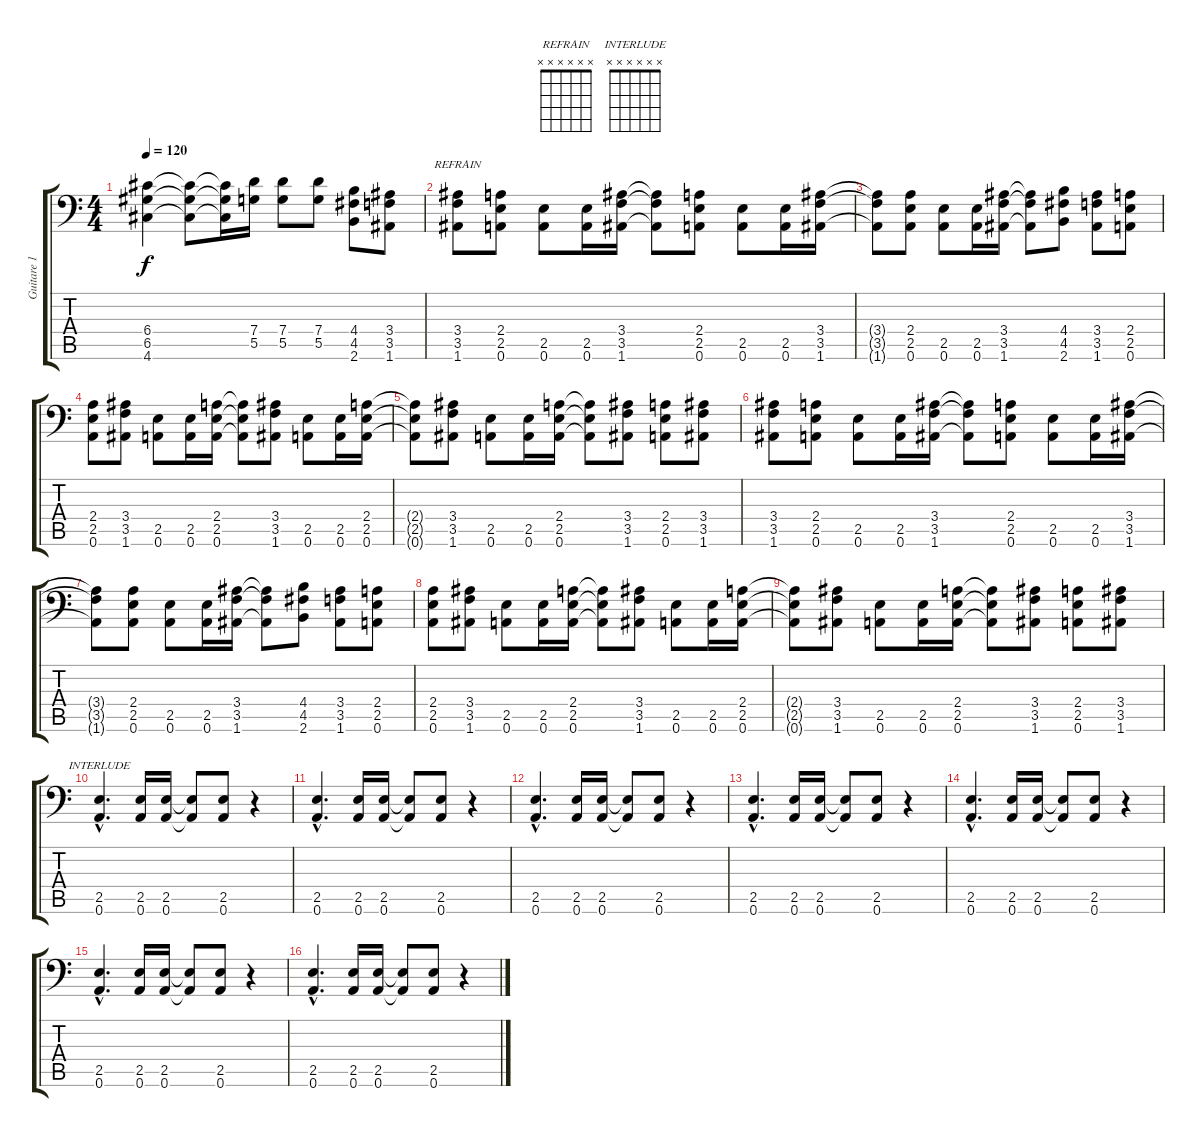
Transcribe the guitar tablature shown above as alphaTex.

\track ("Guitare 1" "Guitare 1") {instrument distortionguitar}
\staff {score tabs}
\tuning (D4 A3 F3 G2 D2 A1) {hide}
\chord ("REFRAIN" x x x x x x) {firstfret 0}
\chord ("INTERLUDE" x x x x x x) {firstfret 0}
\ts (4 4)
\tempo 120
\clef f4
\ks c
(6.4 6.5 4.6).4{dy f} (6.4{t} 6.5{t} 4.6{t}).8 (6.4{t} 6.5{t} 4.6{t}).16 (7.4 5.5).16 (7.4 5.5).8 (7.4 5.5).8 (4.4 4.5 2.6).8 (3.4 3.5 1.6).8 |
(3.4 3.5 1.6).8{ch "REFRAIN"} (2.4 2.5 0.6).8 (2.5 0.6).8 (2.5 0.6).16 (3.4 3.5 1.6).16 (3.4{t} 3.5{t} 1.6{t}).8 (2.4 2.5 0.6).8 (2.5 0.6).8 (2.5 0.6).16 (3.4 3.5 1.6).16 |
(3.4{t} 3.5{t} 1.6{t}).8 (2.4 2.5 0.6).8 (2.5 0.6).8 (2.5 0.6).16 (3.4 3.5 1.6).16 (3.4{t} 3.5{t} 1.6{t}).8 (4.4 4.5 2.6).8 (3.4 3.5 1.6).8 (2.4 2.5 0.6).8 |
(2.4 2.5 0.6).8 (3.4 3.5 1.6).8 (2.5 0.6).8 (2.5 0.6).16 (2.4 2.5 0.6).16 (2.4{t} 2.5{t} 0.6{t}).8 (3.4 3.5 1.6).8 (2.5 0.6).8 (2.5 0.6).16 (2.4 2.5 0.6).16 |
(2.4{t} 2.5{t} 0.6{t}).8 (3.4 3.5 1.6).8 (2.5 0.6).8 (2.5 0.6).16 (2.4 2.5 0.6).16 (2.4{t} 2.5{t} 0.6{t}).8 (3.4 3.5 1.6).8 (2.4 2.5 0.6).8 (3.4 3.5 1.6).8 |
(3.4 3.5 1.6).8 (2.4 2.5 0.6).8 (2.5 0.6).8 (2.5 0.6).16 (3.4 3.5 1.6).16 (3.4{t} 3.5{t} 1.6{t}).8 (2.4 2.5 0.6).8 (2.5 0.6).8 (2.5 0.6).16 (3.4 3.5 1.6).16 |
(3.4{t} 3.5{t} 1.6{t}).8 (2.4 2.5 0.6).8 (2.5 0.6).8 (2.5 0.6).16 (3.4 3.5 1.6).16 (3.4{t} 3.5{t} 1.6{t}).8 (4.4 4.5 2.6).8 (3.4 3.5 1.6).8 (2.4 2.5 0.6).8 |
(2.4 2.5 0.6).8 (3.4 3.5 1.6).8 (2.5 0.6).8 (2.5 0.6).16 (2.4 2.5 0.6).16 (2.4{t} 2.5{t} 0.6{t}).8 (3.4 3.5 1.6).8 (2.5 0.6).8 (2.5 0.6).16 (2.4 2.5 0.6).16 |
(2.4{t} 2.5{t} 0.6{t}).8 (3.4 3.5 1.6).8 (2.5 0.6).8 (2.5 0.6).16 (2.4 2.5 0.6).16 (2.4{t} 2.5{t} 0.6{t}).8 (3.4 3.5 1.6).8 (2.4 2.5 0.6).8 (3.4 3.5 1.6).8 |
(2.5{hac} 0.6{hac}).4{d ch "INTERLUDE"} (2.5 0.6).16 (2.5 0.6).16 (2.5{t} 0.6{t}).8 (2.5 0.6).8 r.4 |
(2.5{hac} 0.6{hac}).4{d} (2.5 0.6).16 (2.5 0.6).16 (2.5{t} 0.6{t}).8 (2.5 0.6).8 r.4 |
(2.5{hac} 0.6{hac}).4{d} (2.5 0.6).16 (2.5 0.6).16 (2.5{t} 0.6{t}).8 (2.5 0.6).8 r.4 |
(2.5{hac} 0.6{hac}).4{d} (2.5 0.6).16 (2.5 0.6).16 (2.5{t} 0.6{t}).8 (2.5 0.6).8 r.4 |
(2.5{hac} 0.6{hac}).4{d} (2.5 0.6).16 (2.5 0.6).16 (2.5{t} 0.6{t}).8 (2.5 0.6).8 r.4 |
(2.5{hac} 0.6{hac}).4{d} (2.5 0.6).16 (2.5 0.6).16 (2.5{t} 0.6{t}).8 (2.5 0.6).8 r.4 |
(2.5{hac} 0.6{hac}).4{d} (2.5 0.6).16 (2.5 0.6).16 (2.5{t} 0.6{t}).8 (2.5 0.6).8 r.4
